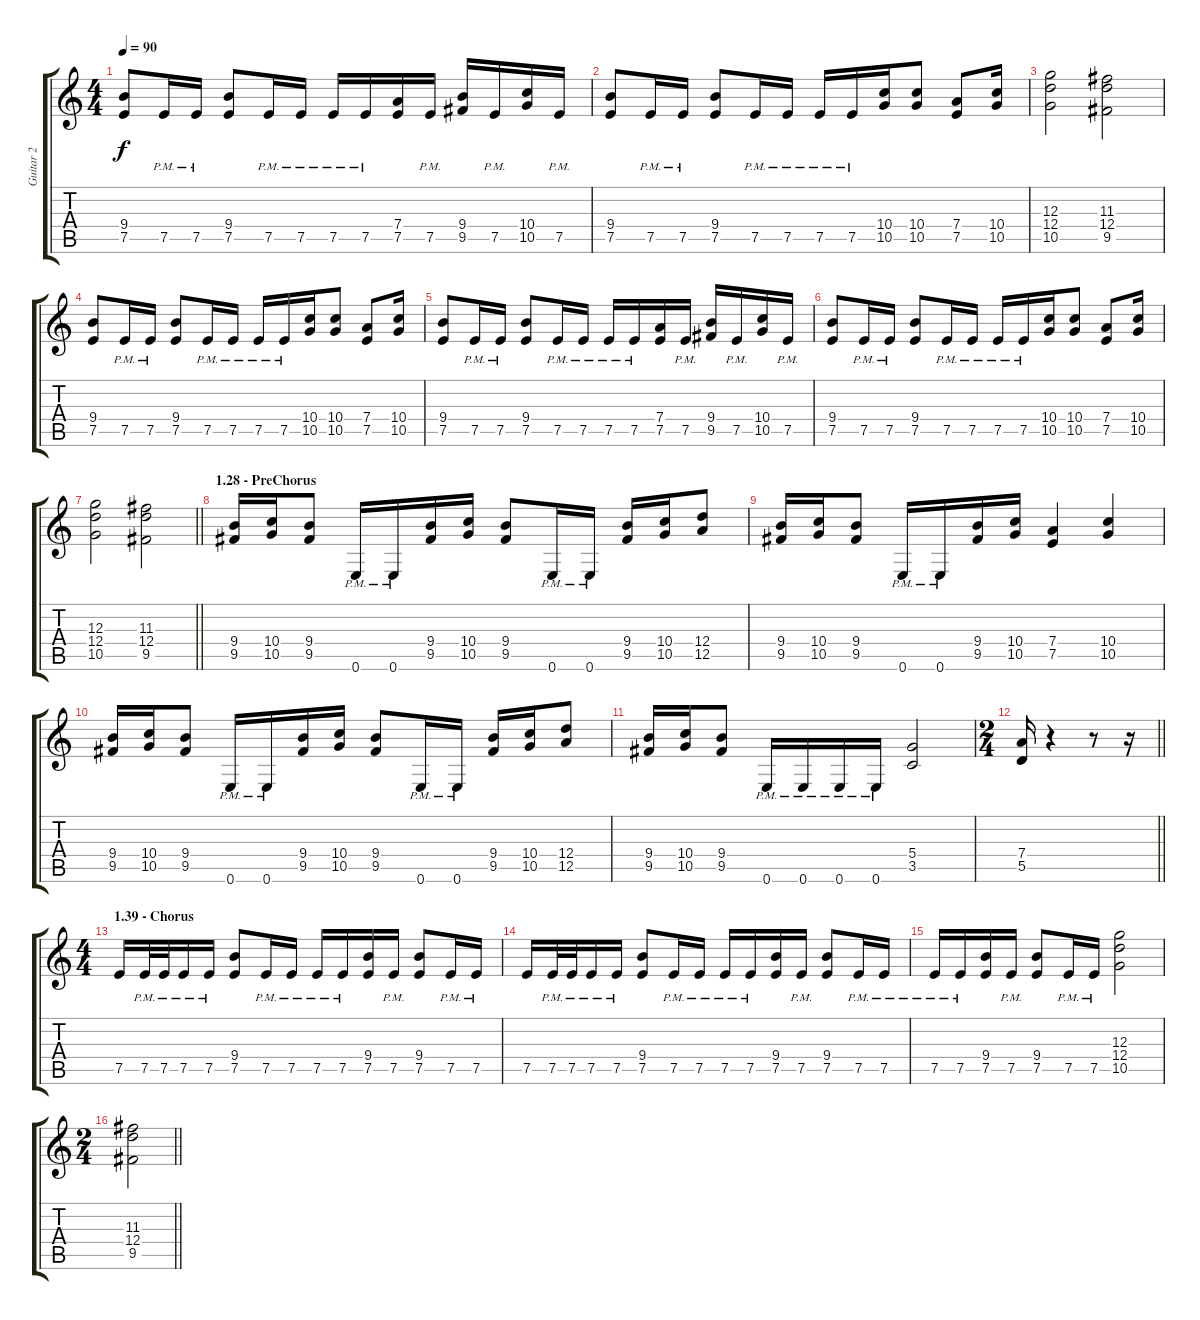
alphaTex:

\track ("Guitar 2" "Guitar 2") {instrument distortionguitar}
\staff {score tabs}
\tuning (E4 B3 G3 D3 A2 E2) {hide}
\ts (4 4)
\tempo 90
\clef g2
\ks c
(9.4 7.5).8{dy f} 7.5{pm}.16 7.5{pm}.16 (9.4 7.5).8 7.5{pm}.16 7.5{pm}.16 7.5{pm}.16 7.5{pm}.16 (7.4 7.5).16 7.5{pm}.16 (9.4 9.5).16 7.5{pm}.16 (10.4 10.5).16 7.5{pm}.16 |
(9.4 7.5).8 7.5{pm}.16 7.5{pm}.16 (9.4 7.5).8 7.5{pm}.16 7.5{pm}.16 7.5{pm}.16 7.5{pm}.16 (10.4 10.5).16 (10.4 10.5).8 (7.4 7.5).8 (10.4 10.5).16 |
(12.3 12.4 10.5).2 (11.3 12.4 9.5).2 |
(9.4 7.5).8 7.5{pm}.16 7.5{pm}.16 (9.4 7.5).8 7.5{pm}.16 7.5{pm}.16 7.5{pm}.16 7.5{pm}.16 (10.4 10.5).16 (10.4 10.5).8 (7.4 7.5).8 (10.4 10.5).16 |
(9.4 7.5).8 7.5{pm}.16 7.5{pm}.16 (9.4 7.5).8 7.5{pm}.16 7.5{pm}.16 7.5{pm}.16 7.5{pm}.16 (7.4 7.5).16 7.5{pm}.16 (9.4 9.5).16 7.5{pm}.16 (10.4 10.5).16 7.5{pm}.16 |
(9.4 7.5).8 7.5{pm}.16 7.5{pm}.16 (9.4 7.5).8 7.5{pm}.16 7.5{pm}.16 7.5{pm}.16 7.5{pm}.16 (10.4 10.5).16 (10.4 10.5).8 (7.4 7.5).8 (10.4 10.5).16 |
\barLineRight lightlight
(12.3 12.4 10.5).2 (11.3 12.4 9.5).2 |
\section ("" "1.28 - PreChorus")
(9.4 9.5).16 (10.4 10.5).16 (9.4 9.5).8 0.6{pm}.16 0.6{pm}.16 (9.4 9.5).16 (10.4 10.5).16 (9.4 9.5).8 0.6{pm}.16 0.6{pm}.16 (9.4 9.5).16 (10.4 10.5).16 (12.4 12.5).8 |
(9.4 9.5).16 (10.4 10.5).16 (9.4 9.5).8 0.6{pm}.16 0.6{pm}.16 (9.4 9.5).16 (10.4 10.5).16 (7.4 7.5).4 (10.4 10.5).4 |
(9.4 9.5).16 (10.4 10.5).16 (9.4 9.5).8 0.6{pm}.16 0.6{pm}.16 (9.4 9.5).16 (10.4 10.5).16 (9.4 9.5).8 0.6{pm}.16 0.6{pm}.16 (9.4 9.5).16 (10.4 10.5).16 (12.4 12.5).8 |
(9.4 9.5).16 (10.4 10.5).16 (9.4 9.5).8 0.6{pm}.16 0.6{pm}.16 0.6{pm}.16 0.6{pm}.16 (5.4 3.5).2 |
\ts (2 4)
\barLineRight lightlight
(7.4 5.5).16 r.4 r.8 r.16 |
\ts (4 4)
\section ("" "1.39 - Chorus")
7.5.16 7.5{pm}.32 7.5{pm}.32 7.5{pm}.16 7.5{pm}.16 (9.4 7.5).8 7.5{pm}.16 7.5{pm}.16 7.5{pm}.16 7.5{pm}.16 (9.4 7.5).16 7.5{pm}.16 (9.4 7.5).8 7.5{pm}.16 7.5{pm}.16 |
7.5.16 7.5{pm}.32 7.5{pm}.32 7.5{pm}.16 7.5{pm}.16 (9.4 7.5).8 7.5{pm}.16 7.5{pm}.16 7.5{pm}.16 7.5{pm}.16 (9.4 7.5).16 7.5{pm}.16 (9.4 7.5).8 7.5{pm}.16 7.5{pm}.16 |
7.5{pm}.16 7.5{pm}.16 (9.4 7.5).16 7.5{pm}.16 (9.4 7.5).8 7.5{pm}.16 7.5{pm}.16 (12.3 12.4 10.5).2 |
\ts (2 4)
\barLineRight lightlight
(11.3 12.4 9.5).2
